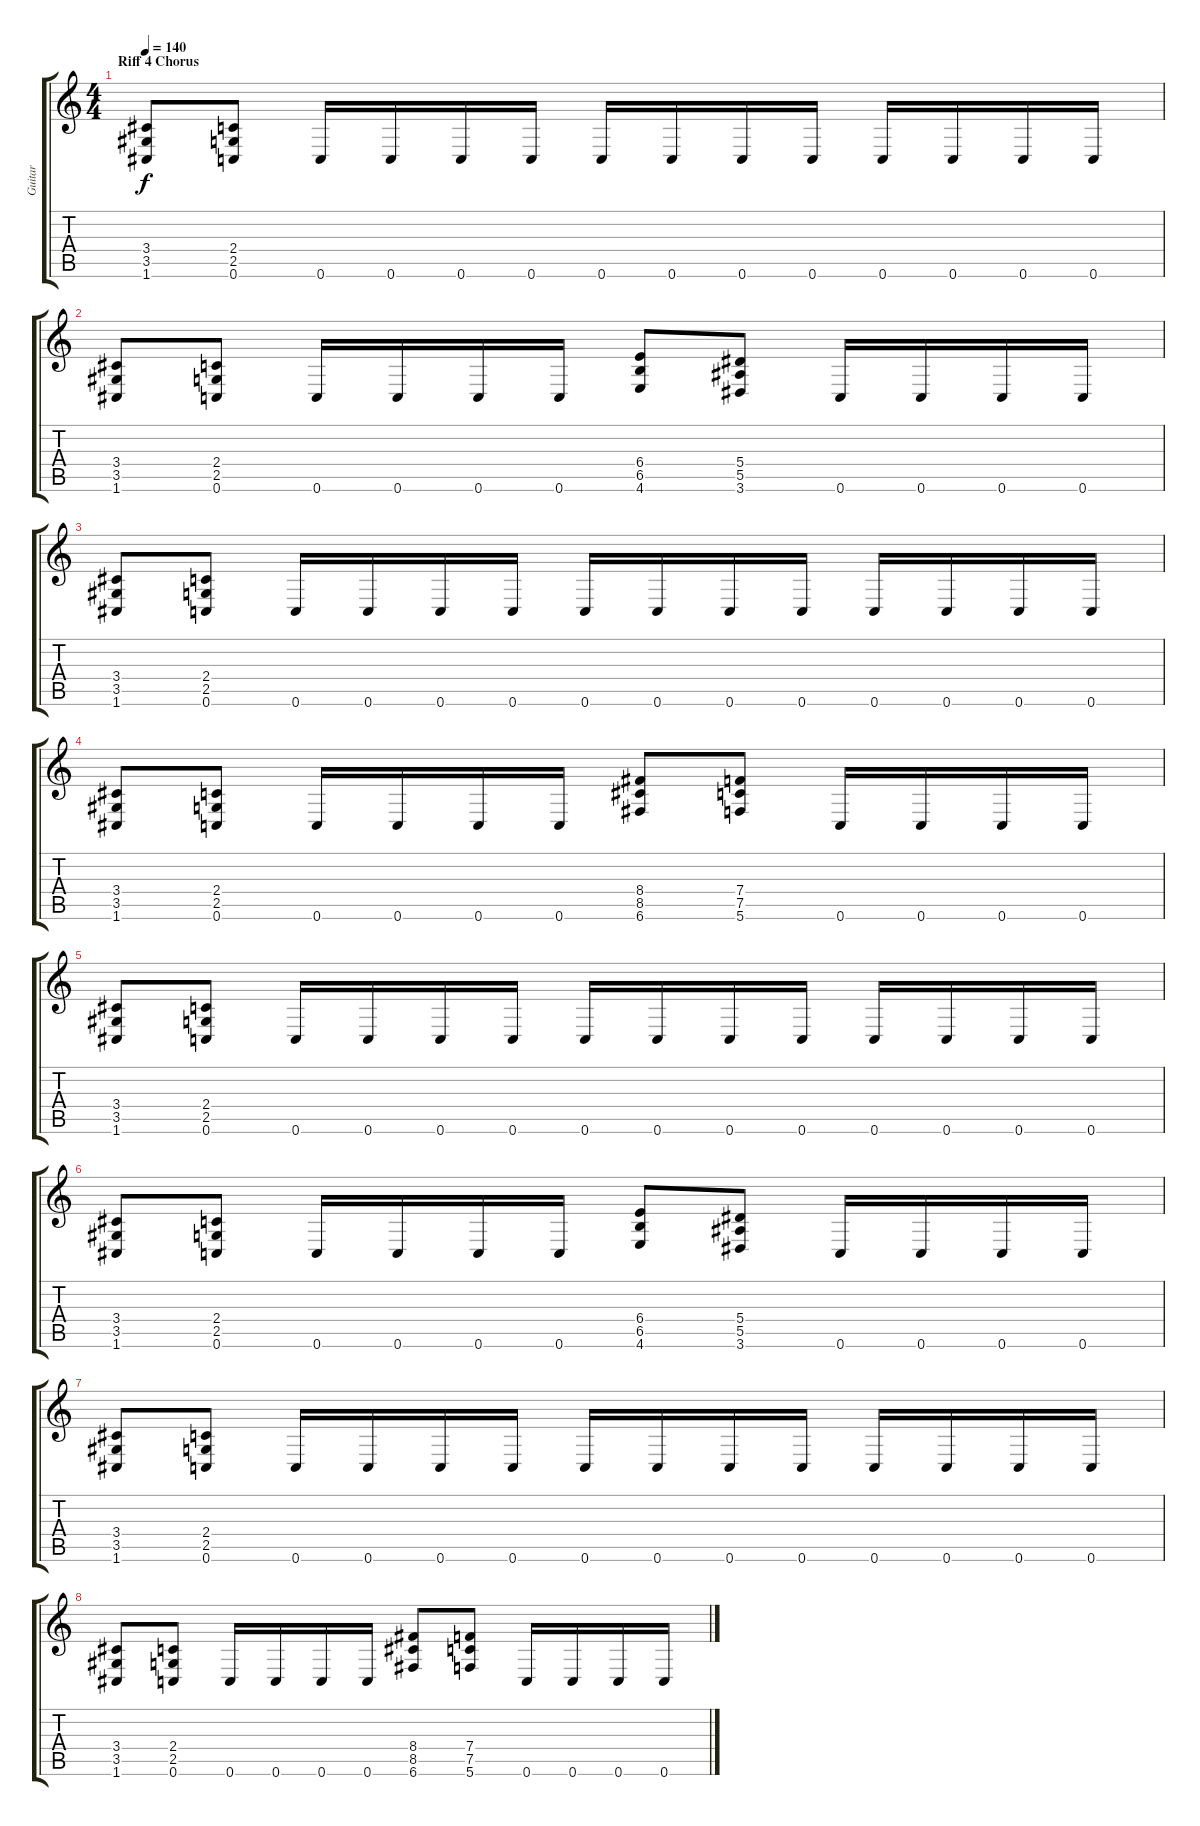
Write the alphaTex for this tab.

\track ("Guitar" "Guitar") {instrument distortionguitar}
\staff {score tabs}
\tuning (C4 G3 Eb3 Bb2 F2 C2) {hide}
\ts (4 4)
\section ("" "Riff 4 Chorus")
\tempo 140
\clef g2
\ks c
(3.4 3.5 1.6).8{dy f} (2.4 2.5 0.6).8 0.6.16 0.6.16 0.6.16 0.6.16 0.6.16 0.6.16 0.6.16 0.6.16 0.6.16 0.6.16 0.6.16 0.6.16 |
(3.4 3.5 1.6).8 (2.4 2.5 0.6).8 0.6.16 0.6.16 0.6.16 0.6.16 (6.4 6.5 4.6).8 (5.4 5.5 3.6).8 0.6.16 0.6.16 0.6.16 0.6.16 |
(3.4 3.5 1.6).8 (2.4 2.5 0.6).8 0.6.16 0.6.16 0.6.16 0.6.16 0.6.16 0.6.16 0.6.16 0.6.16 0.6.16 0.6.16 0.6.16 0.6.16 |
(3.4 3.5 1.6).8 (2.4 2.5 0.6).8 0.6.16 0.6.16 0.6.16 0.6.16 (8.4 8.5 6.6).8 (7.4 7.5 5.6).8 0.6.16 0.6.16 0.6.16 0.6.16 |
(3.4 3.5 1.6).8 (2.4 2.5 0.6).8 0.6.16 0.6.16 0.6.16 0.6.16 0.6.16 0.6.16 0.6.16 0.6.16 0.6.16 0.6.16 0.6.16 0.6.16 |
(3.4 3.5 1.6).8 (2.4 2.5 0.6).8 0.6.16 0.6.16 0.6.16 0.6.16 (6.4 6.5 4.6).8 (5.4 5.5 3.6).8 0.6.16 0.6.16 0.6.16 0.6.16 |
(3.4 3.5 1.6).8 (2.4 2.5 0.6).8 0.6.16 0.6.16 0.6.16 0.6.16 0.6.16 0.6.16 0.6.16 0.6.16 0.6.16 0.6.16 0.6.16 0.6.16 |
(3.4 3.5 1.6).8 (2.4 2.5 0.6).8 0.6.16 0.6.16 0.6.16 0.6.16 (8.4 8.5 6.6).8 (7.4 7.5 5.6).8 0.6.16 0.6.16 0.6.16 0.6.16
